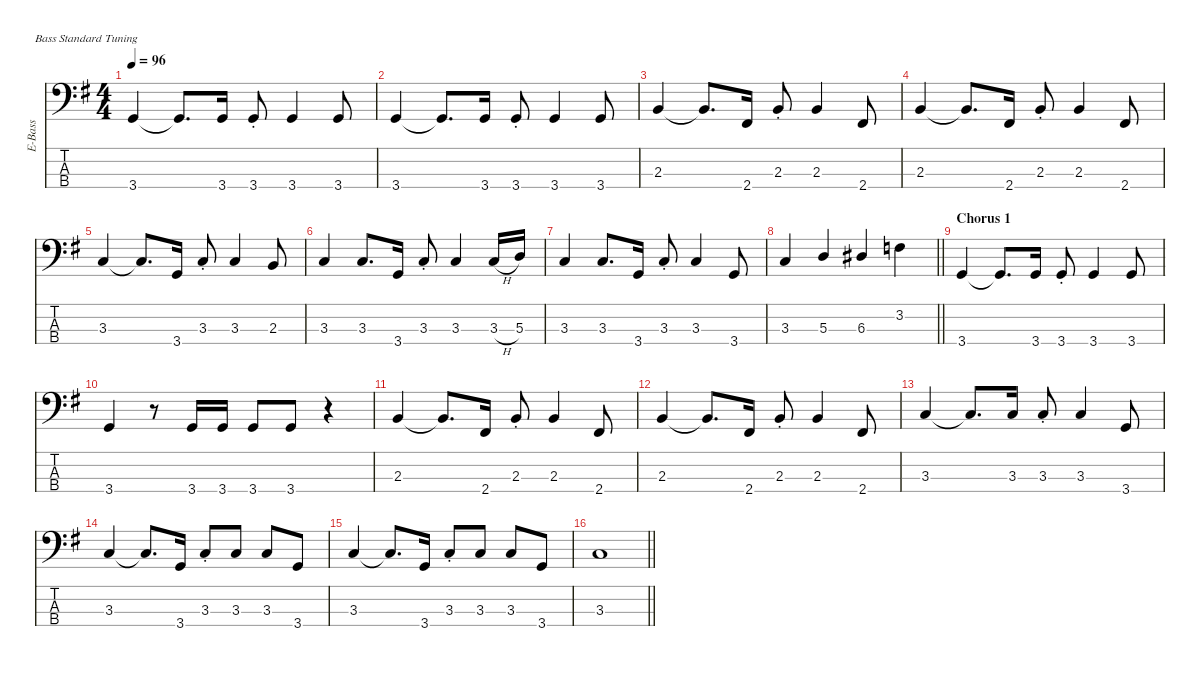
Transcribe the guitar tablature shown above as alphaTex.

\defaultSystemsLayout 4
\hideDynamics
\bracketExtendMode nobrackets
\otherSystemsTrackNameOrientation horizontal
\track ("Bass" "E-Bass") {defaultSystemsLayout 4 instrument electricbassfinger}
\staff {score tabs}
\tuning (G2 D2 A1 E1)
\ts (4 4)
\tempo 96
\clef f4
\ks g
3.4{acc forcenatural}.4{dy f beam Up} 3.4{t acc forcenatural}.8{d beam Up} 3.4{acc forcenatural}.16{beam Up} 3.4{st acc forcenatural}.8{beam Up} 3.4{acc forcenatural}.4{beam Up} 3.4{acc forcenatural}.8{beam Up} |
3.4{acc forcenatural}.4{beam Up} 3.4{t acc forcenatural}.8{d beam Up} 3.4{acc forcenatural}.16{beam Up} 3.4{st acc forcenatural}.8{beam Up} 3.4{acc forcenatural}.4{beam Up} 3.4{acc forcenatural}.8{beam Up} |
2.3{acc forcenatural}.4{beam Up} 2.3{t acc forcenatural}.8{d beam Up} 2.4{acc #}.16{beam Up} 2.3{st acc forcenatural}.8{beam Up} 2.3{acc forcenatural}.4{beam Up} 2.4{acc #}.8{beam Up} |
2.3{acc forcenatural}.4{beam Up} 2.3{t acc forcenatural}.8{d beam Up} 2.4{acc #}.16{beam Up} 2.3{st acc forcenatural}.8{beam Up} 2.3{acc forcenatural}.4{beam Up} 2.4{acc #}.8{beam Up} |
3.3{acc forcenatural}.4{beam Up} 3.3{t acc forcenatural}.8{d beam Up} 3.4{acc forcenatural}.16{beam Up} 3.3{st acc forcenatural}.8{beam Up} 3.3{acc forcenatural}.4{beam Up} 2.3{acc forcenatural}.8{beam Up} |
3.3{acc forcenatural}.4{beam Up} 3.3{acc forcenatural}.8{d beam Up} 3.4{acc forcenatural}.16{beam Up} 3.3{st acc forcenatural}.8{beam Up} 3.3{acc forcenatural}.4{beam Up} 3.3{h acc forcenatural}.16{beam Up} 5.3{acc forcenatural}.16{beam Up} |
3.3{acc forcenatural}.4{beam Up} 3.3{acc forcenatural}.8{d beam Up} 3.4{acc forcenatural}.16{beam Up} 3.3{st acc forcenatural}.8{beam Up} 3.3{acc forcenatural}.4{beam Up} 3.4{acc forcenatural}.8{beam Up} |
\barLineRight lightlight
3.3{acc forcenatural}.4{beam Up} 5.3{acc forcenatural}.4{beam Up} 6.3{acc #}.4{beam Up} 3.2{acc forcenatural}.4{beam Down} |
\section ("" "Chorus 1")
3.4{acc forcenatural}.4{beam Up} 3.4{t acc forcenatural}.8{d beam Up} 3.4{acc forcenatural}.16{beam Up} 3.4{st acc forcenatural}.8{beam Up} 3.4{acc forcenatural}.4{beam Up} 3.4{acc forcenatural}.8{beam Up} |
3.4{acc forcenatural}.4{beam Up} r.8{beam Up} 3.4{acc forcenatural}.16{beam Up} 3.4{acc forcenatural}.16{beam Up} 3.4{acc forcenatural}.8{beam Up} 3.4{acc forcenatural}.8{beam Up} r.4{beam Up} |
2.3{acc forcenatural}.4{beam Up} 2.3{t acc forcenatural}.8{d beam Up} 2.4{acc #}.16{beam Up} 2.3{st acc forcenatural}.8{beam Up} 2.3{acc forcenatural}.4{beam Up} 2.4{acc #}.8{beam Up} |
2.3{acc forcenatural}.4{beam Up} 2.3{t acc forcenatural}.8{d beam Up} 2.4{acc #}.16{beam Up} 2.3{st acc forcenatural}.8{beam Up} 2.3{acc forcenatural}.4{beam Up} 2.4{acc #}.8{beam Up} |
3.3{acc forcenatural}.4{beam Up} 3.3{t acc forcenatural}.8{d beam Up} 3.3{acc forcenatural}.16{beam Up} 3.3{st acc forcenatural}.8{beam Up} 3.3{acc forcenatural}.4{beam Up} 3.4{acc forcenatural}.8{beam Up} |
3.3{acc forcenatural}.4{beam Up} 3.3{t acc forcenatural}.8{d beam Up} 3.4{acc forcenatural}.16{beam Up} 3.3{st acc forcenatural}.8{beam Up} 3.3{acc forcenatural}.8{beam Up} 3.3{acc forcenatural}.8{beam Up} 3.4{acc forcenatural}.8{beam Up} |
3.3{acc forcenatural}.4{beam Up} 3.3{t acc forcenatural}.8{d beam Up} 3.4{acc forcenatural}.16{beam Up} 3.3{st acc forcenatural}.8{beam Up} 3.3{acc forcenatural}.8{beam Up} 3.3{acc forcenatural}.8{beam Up} 3.4{acc forcenatural}.8{beam Up} |
\barLineRight lightlight
3.3{acc forcenatural}.1{beam Up}
